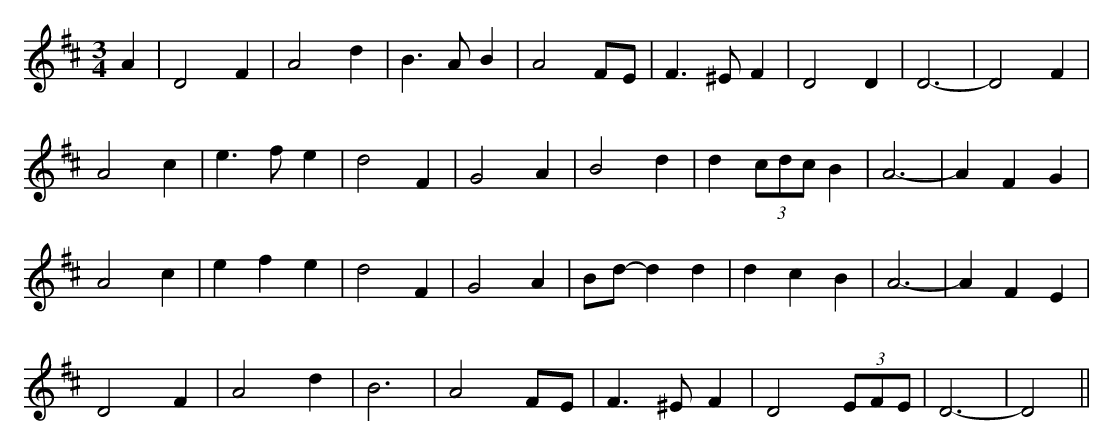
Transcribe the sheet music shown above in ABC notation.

X:1
M:3/4
K:D
A2|D4 F2|A4 d2|B3 A B2|A4 FE|F3 ^E F2|D4 D2|D6-|D4 F2|
A4 c2|e3 f e2|d4 F2|G4 A2|B4 d2|d2 (3cdc B2|A6-|A2 F2 G2|
A4 c2|e2 f2 e2|d4 F2|G4 A2|Bd- d2 d2|d2 c2 B2|A6-|A2 F2 E2|
D4 F2|A4 d2|B6|A4 FE|F3 ^E F2|D4 (3EFE|D6-|D4||
